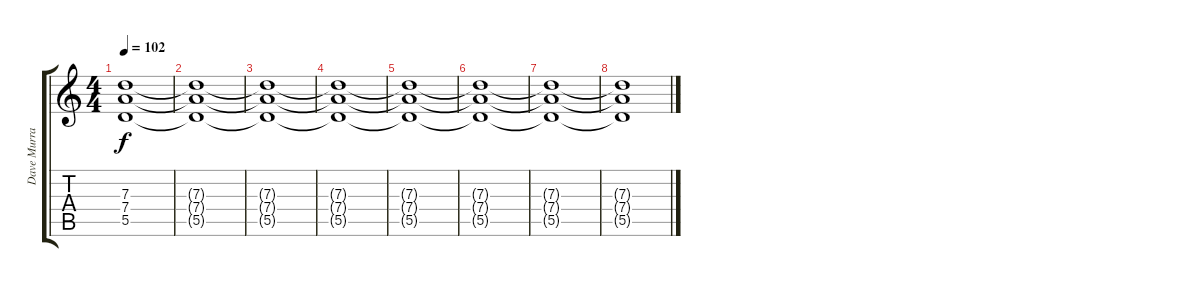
\track ("Dave Murray (Distortion Guitar)" "Dave Murra") {instrument distortionguitar}
\staff {score tabs}
\tuning (E4 B3 G3 D3 A2 E2) {hide}
\ts (4 4)
\tempo 102
\clef g2
\ks c
(7.3{t} 7.4{t} 5.5{t}).1{dy f} |
(7.3{t} 7.4{t} 5.5{t}).1 |
(7.3{t} 7.4{t} 5.5{t}).1 |
(7.3{t} 7.4{t} 5.5{t}).1 |
(7.3{t} 7.4{t} 5.5{t}).1 |
(7.3{t} 7.4{t} 5.5{t}).1 |
(7.3{t} 7.4{t} 5.5{t}).1 |
(7.3{t} 7.4{t} 5.5{t}).1
